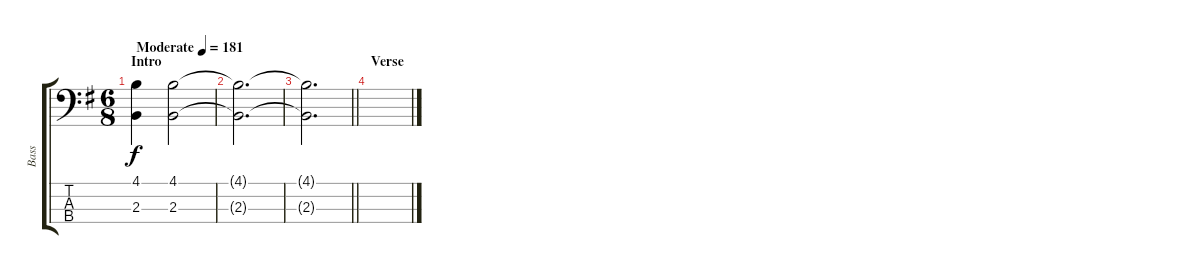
\track ("Bass" "Bass") {instrument electricbassfinger}
\staff {score tabs}
\tuning (G2 D2 A1 E1) {hide}
\ts (6 8)
\section ("" "Intro")
\tempo (181 "Moderate")
\clef f4
\ks eminor
(4.1 2.3).4{dy f volume 0 instrument acousticgrandpiano} (4.1 2.3).2{volume 16} |
(4.1{t} 2.3{t}).2{d} |
\barLineRight lightlight
(4.1{t} 2.3{t}).2{d} |
\section ("" "Verse")
